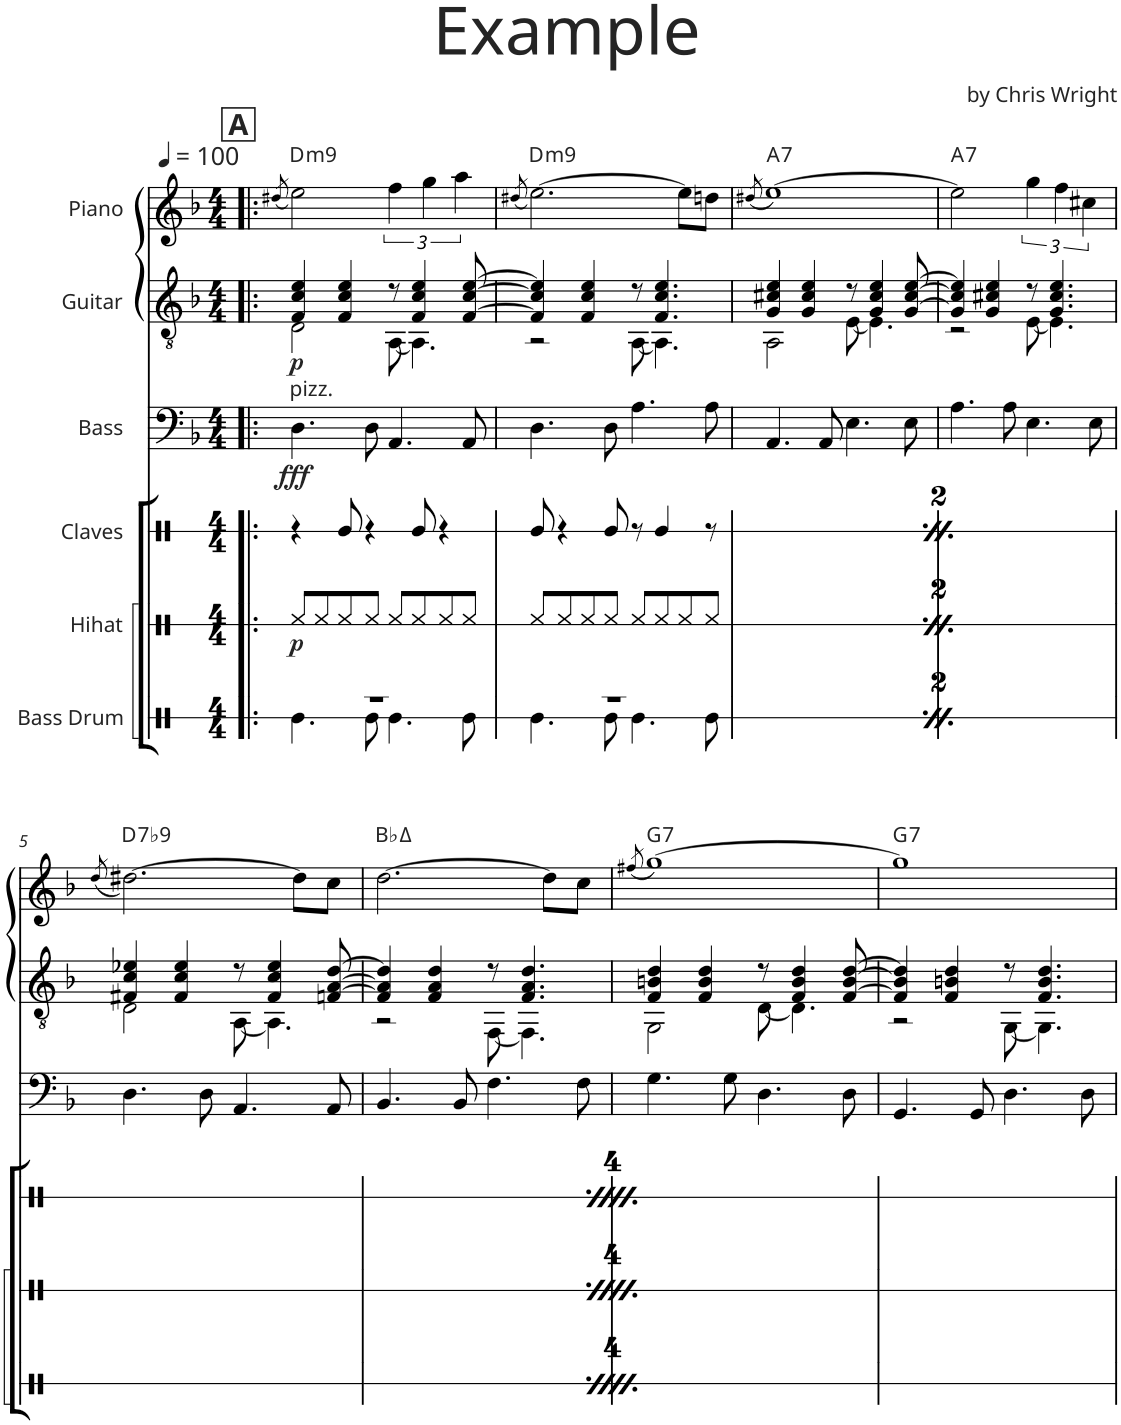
**kern	**kern	**dynam	**kern	**kern	**dynam	**kern	**dynam	**kern	**harte
*part6	*part5	*part5	*part4	*part3	*part3	*part2	*part2	*part1	*part1
*staff6	*staff5	*staff5	*staff4	*staff3	*staff3	*staff2	*staff2	*staff1	*
*I"Bass Drum	*I"Hihat	*	*I"Claves	*I"Bass	*	*I"Guitar	*	*I"Piano	*
*I'B Dr	*	*	*	*	*	*	*	*I'Pno	*
*stria1	*stria1	*	*stria1	*	*	*	*	*	*
*clefX	*clefX	*	*clefX	*clefF4	*	*clefGv2	*	*clefG2	*
*	*	*	*	*Trd7c12	*	*	*	*	*
*k[]	*k[]	*	*k[]	*k[b-]	*	*k[b-]	*	*k[b-]	*
*M4/4	*M4/4	*	*M4/4	*M4/4	*	*M4/4	*	*M4/4	*
*MM100	*MM100	*	*MM100	*MM100	*	*MM100	*	*MM100	*
!!LO:REH:place=s1:a:B:cj:color=#242424:fs=14:t=A
=1!|:	=1!|:	=1!|:	=1!|:	=1!|:	=1!|:	=1!|:	=1!|:	=1!|:	=1!|:
.	.	.	.	.	.	.	.	(8qdd#X/	.
*^	*	*	*	*	*	*^	*	*	*
!	!	!	!	!	!LO:TX:a:color=#242424:t=pizz.	!	!	!	!	!	!
!	!	!	!LO:DY:b	!	!	!LO:DY:b	!	!	!LO:DY:b	!	!LO:H:kt=m9
1r	4.Re\	8Rf/L	p	4r	4.D\	fff	4F/ 4c/ 4e/	2D\	p	2ee\)	D:min9
.	.	8Rf/	.	.	.	.	.	.	.	.	.
.	.	8Rf/	.	8Re/	.	.	4F/ 4c/ 4e/	.	.	.	.
.	8Re\	8Rf/J	.	4r	8D\	.	.	.	.	.	.
.	4.Re\	8Rf/L	.	.	4.AA/	.	8r	[8AA\	.	6ff\	.
.	.	8Rf/	.	8Re/	.	.	4F/ 4c/ 4e/	4.AA\]	.	.	.
.	.	.	.	.	.	.	.	.	.	6gg\	.
.	.	8Rf/	.	4r	.	.	.	.	.	.	.
.	.	.	.	.	.	.	.	.	.	6aa\	.
.	8Re\	8Rf/J	.	.	8AA/	.	[8F/ [8c/ [8e/	.	.	.	.
=2	=2	=2	=2	=2	=2	=2	=2	=2	=2	=2	=2
.	.	.	.	.	.	.	.	.	.	(8qdd#X/	.
!	!	!	!	!	!	!	!	!	!	!	!LO:H:kt=m9
1r	4.Re\	8Rf/L	.	8Re/	4.D\	.	4F/] 4c/] 4e/]	2r	.	[2.ee\)	D:min9
.	.	8Rf/	.	4r	.	.	.	.	.	.	.
.	.	8Rf/	.	.	.	.	4F/ 4c/ 4e/	.	.	.	.
.	8Re\	8Rf/J	.	8Re/	8D\	.	.	.	.	.	.
.	4.Re\	8Rf/L	.	8r	4.A\	.	8r	[8AA\	.	.	.
.	.	8Rf/	.	4Re/	.	.	4.F/ 4.c/ 4.e/	4.AA\]	.	.	.
.	.	8Rf/	.	.	.	.	.	.	.	8ee\L]	.
.	8Re\	8Rf/J	.	8r	8A\	.	.	.	.	8ddn\J	.
=3	=3	=3	=3	=3	=3	=3	=3	=3	=3	=3	=3
.	.	.	.	.	.	.	.	.	.	(8qdd#X/	.
!	!	!	!LO:DY:b	!	!	!	!	!	!	!	!LO:H:kt=7
1r	4.Re\	8Rf/L	p	4r	4.AA/	.	4G/ 4c#X/ 4e/	2AA\	.	[1ee)	A:7
.	.	8Rf/	.	.	.	.	.	.	.	.	.
.	.	8Rf/	.	8Re/	.	.	4G/ 4c#/ 4e/	.	.	.	.
.	8Re\	8Rf/J	.	4r	8AA/	.	.	.	.	.	.
.	4.Re\	8Rf/L	.	.	4.E\	.	8r	[8E\	.	.	.
.	.	8Rf/	.	8Re/	.	.	4G/ 4c#/ 4e/	4.E\]	.	.	.
.	.	8Rf/	.	4r	.	.	.	.	.	.	.
.	8Re\	8Rf/J	.	.	8E\	.	[8G/ [8c#/ [8e/	.	.	.	.
=4	=4	=4	=4	=4	=4	=4	=4	=4	=4	=4	=4
!	!	!	!	!	!	!	!	!	!	!	!LO:H:kt=7
1r	4.Re\	8Rf/L	.	8Re/	4.A\	.	4G/] 4c#/] 4e/]	2r	.	2ee\]	A:7
.	.	8Rf/	.	4r	.	.	.	.	.	.	.
.	.	8Rf/	.	.	.	.	4G/ 4c#X/ 4e/	.	.	.	.
.	8Re\	8Rf/J	.	8Re/	8A\	.	.	.	.	.	.
.	4.Re\	8Rf/L	.	8r	4.E\	.	8r	[8E\	.	6gg\	.
.	.	8Rf/	.	4Re/	.	.	4.G/ 4.c#/ 4.e/	4.E\]	.	.	.
.	.	.	.	.	.	.	.	.	.	6ff\	.
.	.	8Rf/	.	.	.	.	.	.	.	.	.
.	.	.	.	.	.	.	.	.	.	6cc#X\	.
.	8Re\	8Rf/J	.	8r	8E\	.	.	.	.	.	.
!!LO:LB:g=z
=5	=5	=5	=5	=5	=5	=5	=5	=5	=5	=5	=5
.	.	.	.	.	.	.	.	.	.	(8qdd/	.
!	!	!	!LO:DY:b	!	!	!	!	!	!	!	!LO:H:kt=7
1r	4.Re\	8Rf/L	p	4r	4.D\	.	4F#X/ 4c/ 4e-X/	2D\	.	[2.dd#X\)	D:7(b9)
.	.	8Rf/	.	.	.	.	.	.	.	.	.
.	.	8Rf/	.	8Re/	.	.	4F#/ 4c/ 4e-/	.	.	.	.
.	8Re\	8Rf/J	.	4r	8D\	.	.	.	.	.	.
.	4.Re\	8Rf/L	.	.	4.AA/	.	8r	[8AA\	.	.	.
.	.	8Rf/	.	8Re/	.	.	4F#/ 4c/ 4e-/	4.AA\]	.	.	.
.	.	8Rf/	.	4r	.	.	.	.	.	8dd#\L]	.
.	8Re\	8Rf/J	.	.	8AA/	.	[8Fn/ [8A/ [8d/	.	.	8cc\J	.
=6	=6	=6	=6	=6	=6	=6	=6	=6	=6	=6	=6
1r	4.Re\	8Rf/L	.	8Re/	4.BB-/	.	4F/] 4A/] 4d/]	2r	.	[2.dd\	Bb:maj
.	.	8Rf/	.	4r	.	.	.	.	.	.	.
.	.	8Rf/	.	.	.	.	4F/ 4A/ 4d/	.	.	.	.
.	8Re\	8Rf/J	.	8Re/	8BB-/	.	.	.	.	.	.
.	4.Re\	8Rf/L	.	8r	4.F\	.	8r	[8FF\	.	.	.
.	.	8Rf/	.	4Re/	.	.	4.F/ 4.A/ 4.d/	4.FF\]	.	.	.
.	.	8Rf/	.	.	.	.	.	.	.	8dd\L]	.
.	8Re\	8Rf/J	.	8r	8F\	.	.	.	.	8cc\J	.
=7	=7	=7	=7	=7	=7	=7	=7	=7	=7	=7	=7
.	.	.	.	.	.	.	.	.	.	(8qff#X/	.
!	!	!	!LO:DY:b	!	!	!	!	!	!	!	!LO:H:kt=7
1r	4.Re\	8Rf/L	p	4r	4.G\	.	4F/ 4Bn/ 4d/	2GG\	.	[1gg)	G:7
.	.	8Rf/	.	.	.	.	.	.	.	.	.
.	.	8Rf/	.	8Re/	.	.	4F/ 4B/ 4d/	.	.	.	.
.	8Re\	8Rf/J	.	4r	8G\	.	.	.	.	.	.
.	4.Re\	8Rf/L	.	.	4.D\	.	8r	[8D\	.	.	.
.	.	8Rf/	.	8Re/	.	.	4F/ 4B/ 4d/	4.D\]	.	.	.
.	.	8Rf/	.	4r	.	.	.	.	.	.	.
.	8Re\	8Rf/J	.	.	8D\	.	[8F/ [8B/ [8d/	.	.	.	.
=8	=8	=8	=8	=8	=8	=8	=8	=8	=8	=8	=8
!	!	!	!	!	!	!	!	!	!	!	!LO:H:kt=7
1r	4.Re\	8Rf/L	.	8Re/	4.GG/	.	4F/] 4B/] 4d/]	2r	.	1gg]	G:7
.	.	8Rf/	.	4r	.	.	.	.	.	.	.
.	.	8Rf/	.	.	.	.	4F/ 4Bn/ 4d/	.	.	.	.
.	8Re\	8Rf/J	.	8Re/	8GG/	.	.	.	.	.	.
.	4.Re\	8Rf/L	.	8r	4.D\	.	8r	[8GG\	.	.	.
.	.	8Rf/	.	4Re/	.	.	4.F/ 4.B/ 4.d/	4.GG\]	.	.	.
.	.	8Rf/	.	.	.	.	.	.	.	.	.
.	8Re\	8Rf/J	.	8r	8D\	.	.	.	.	.	.
*v	*v	*	*	*	*	*	*v	*v	*	*	*
=	=	=	=	=	=	=	=	=	=
*-	*-	*-	*-	*-	*-	*-	*-	*-	*-
